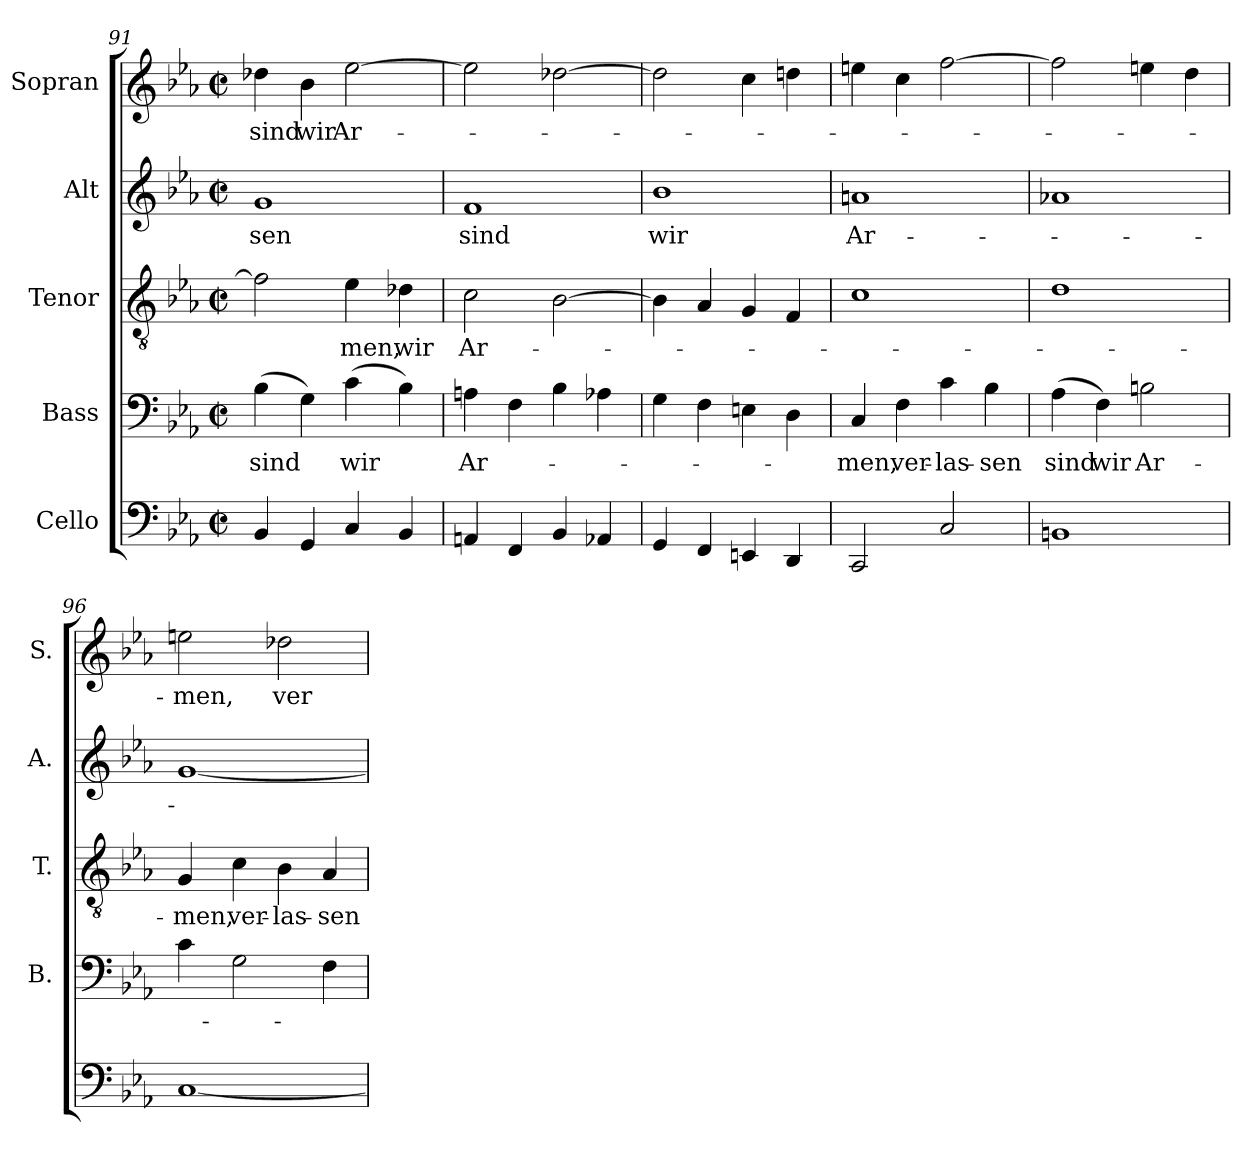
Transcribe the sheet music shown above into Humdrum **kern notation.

**kern	**kern	**text	**kern	**text	**kern	**text	**kern	**text
*part5	*part4	*part4	*part3	*part3	*part2	*part2	*part1	*part1
*staff5	*staff4	*staff4	*staff3	*staff3	*staff2	*staff2	*staff1	*staff1
*I"Cello	*I"Bass	*	*I"Tenor	*	*I"Alt	*	*I"Sopran	*
*	*I'B.	*	*I'T.	*	*I'A.	*	*I'S.	*
*clefF4	*clefF4	*	*clefGv2	*	*clefG2	*	*clefG2	*
*	*	*	*ITrd7c12	*	*	*	*	*
*k[b-e-a-]	*k[b-e-a-]	*	*k[b-e-a-]	*	*k[b-e-a-]	*	*k[b-e-a-]	*
*E-:	*E-:	*	*E-:	*	*E-:	*	*E-:	*
*M2/2	*M2/2	*	*M2/2	*	*M2/2	*	*M2/2	*
*met(c|)	*met(c|)	*	*met(c|)	*	*met(c|)	*	*met(c|)	*
=91	=91	=91	=91	=91	=91	=91	=91	=91
!	!	!LO:LY:b:color=#000000	!	!	!	!	!	!
!	!	!	!	!	!	!LO:LY:b:color=#000000	!	!
!	!	!	!	!	!	!	!	!LO:LY:b:color=#000000
4BB-i/	(4B-i\	sind	2Fi\]	.	1gi	-sen	4dd-Xi\	sind
!	!	!	!	!	!	!	!	!LO:LY:b:color=#000000
4GGi/	4Gi\)	.	.	.	.	.	4b-i\	wir
!	!	!LO:LY:b:color=#000000	!	!	!	!	!	!
!	!	!	!	!LO:LY:b:color=#000000	!	!	!	!
!	!	!	!	!	!	!	!	!LO:LY:b:color=#000000
4Ci/	(4ci\	wir	4E-i\	-men,	.	.	[>2ee-i\	Ar-
!	!	!	!	!LO:LY:b:color=#000000	!	!	!	!
4BB-i/	4B-i\)	.	4D-Xi\	wir	.	.	.	.
!!LO:LB:g=z
=92	=92	=92	=92	=92	=92	=92	=92	=92
!	!	!LO:LY:b:color=#000000	!	!	!	!	!	!
!	!	!	!	!LO:LY:b:color=#000000	!	!	!	!
!	!	!	!	!	!	!LO:LY:b:color=#000000	!	!
4AAni/	4Ani\	Ar-	2Ci\	Ar-	1fi	sind	2ee-i\]	.
4FFi/	4Fi\	.	.	.	.	.	.	.
4BB-i/	4B-i\	.	[>2BB-i\	.	.	.	[>2dd-Xi\	.
4AA-Xi/	4A-Xi\	.	.	.	.	.	.	.
=93	=93	=93	=93	=93	=93	=93	=93	=93
!	!	!	!	!	!	!LO:LY:b:color=#000000	!	!
4GGi/	4Gi\	.	4BB-i\]	.	1b-i	wir	2dd-i\]	.
4FFi/	4Fi\	.	4AA-i/	.	.	.	.	.
4EEni/	4Eni\	.	4GGi/	.	.	.	4cci\	.
4DDi/	4Di\	.	4FFi/	.	.	.	4ddni\	.
=94	=94	=94	=94	=94	=94	=94	=94	=94
!	!	!LO:LY:b:color=#000000	!	!	!	!	!	!
!	!	!	!	!	!	!LO:LY:b:color=#000000	!	!
2CCi/	4Ci/	-men,	1Ci	.	1ani	Ar-	4eeni\	.
!	!	!LO:LY:b:color=#000000	!	!	!	!	!	!
.	4Fi\	ver-	.	.	.	.	4cci\	.
!	!	!LO:LY:b:color=#000000	!	!	!	!	!	!
2Ci/	4ci\	-las-	.	.	.	.	[>2ffi\	.
!	!	!LO:LY:b:color=#000000	!	!	!	!	!	!
.	4B-i\	-sen	.	.	.	.	.	.
=95	=95	=95	=95	=95	=95	=95	=95	=95
!	!	!LO:LY:b:color=#000000	!	!	!	!	!	!
1BBni	(4A-i\	sind	1Di	.	1a-Xi	.	2ffi\]	.
!	!	!LO:LY:b:color=#000000	!	!	!	!	!	!
.	4Fi\)	wir	.	.	.	.	.	.
!	!	!LO:LY:b:color=#000000	!	!	!	!	!	!
.	2Bni\	Ar-	.	.	.	.	4eeni\	.
.	.	.	.	.	.	.	4ddi\	.
=96	=96	=96	=96	=96	=96	=96	=96	=96
!	!	!	!	!LO:LY:b:color=#000000	!	!	!	!
!	!	!	!	!	!	!	!	!LO:LY:b:color=#000000
[<1Ci	4ci\	.	4GGi/	-men,	[<1gi	.	2eeni\	-men,
!	!	!	!	!LO:LY:b:color=#000000	!	!	!	!
.	2Gi\	.	4Ci\	ver-	.	.	.	.
!	!	!	!	!LO:LY:b:color=#000000	!	!	!	!
!	!	!	!	!	!	!	!	!LO:LY:b:color=#000000
.	.	.	4BB-i\	-las-	.	.	2dd-Xi\	ver-
!	!	!	!	!LO:LY:b:color=#000000	!	!	!	!
.	4Fi\	.	4AA-i/	-sen	.	.	.	.
=	=	=	=	=	=	=	=	=
*-	*-	*-	*-	*-	*-	*-	*-	*-
